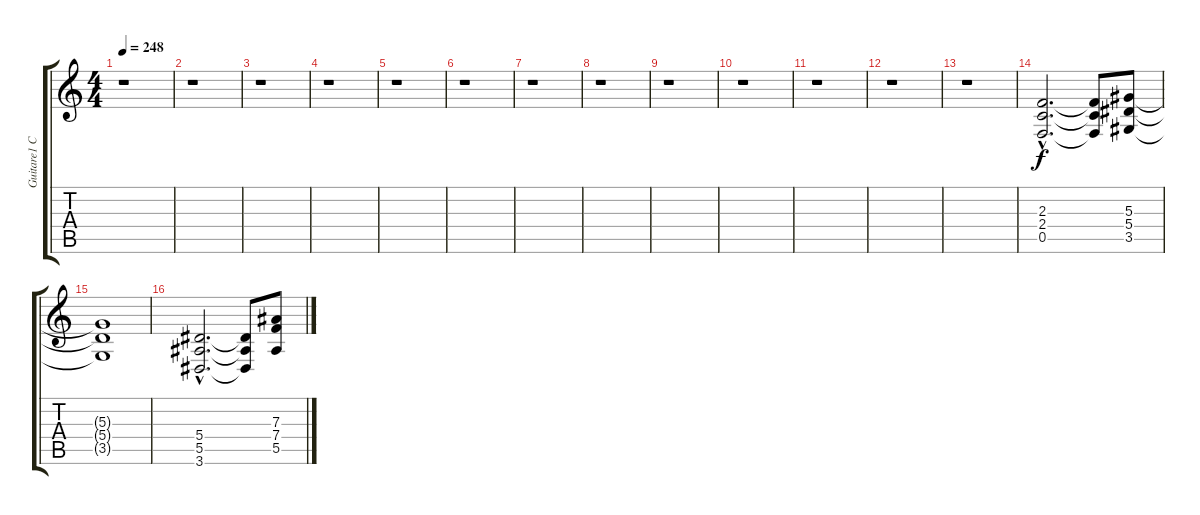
\track ("Guitare1 C" "Guitare1 C") {instrument overdrivenguitar}
\staff {score tabs}
\tuning (C4 G3 Eb3 Bb2 F2 C2) {hide}
\ts (4 4)
\tempo 248
\clef g2
\ks c
r.1{dy f} |
r.1 |
r.1 |
r.1 |
r.1 |
r.1 |
r.1 |
r.1 |
r.1 |
r.1 |
r.1 |
r.1 |
r.1 |
(2.3{hac} 2.4{hac} 0.5{hac}).2{d} (2.3{t} 2.4{t} 0.5{t}).8 (5.3 5.4 3.5).8 |
(5.3{t} 5.4{t} 3.5{t}).1 |
(5.4{hac} 5.5{hac} 3.6{hac}).2{d} (5.4{t} 5.5{t} 3.6{t}).8 (7.3 7.4 5.5).8
